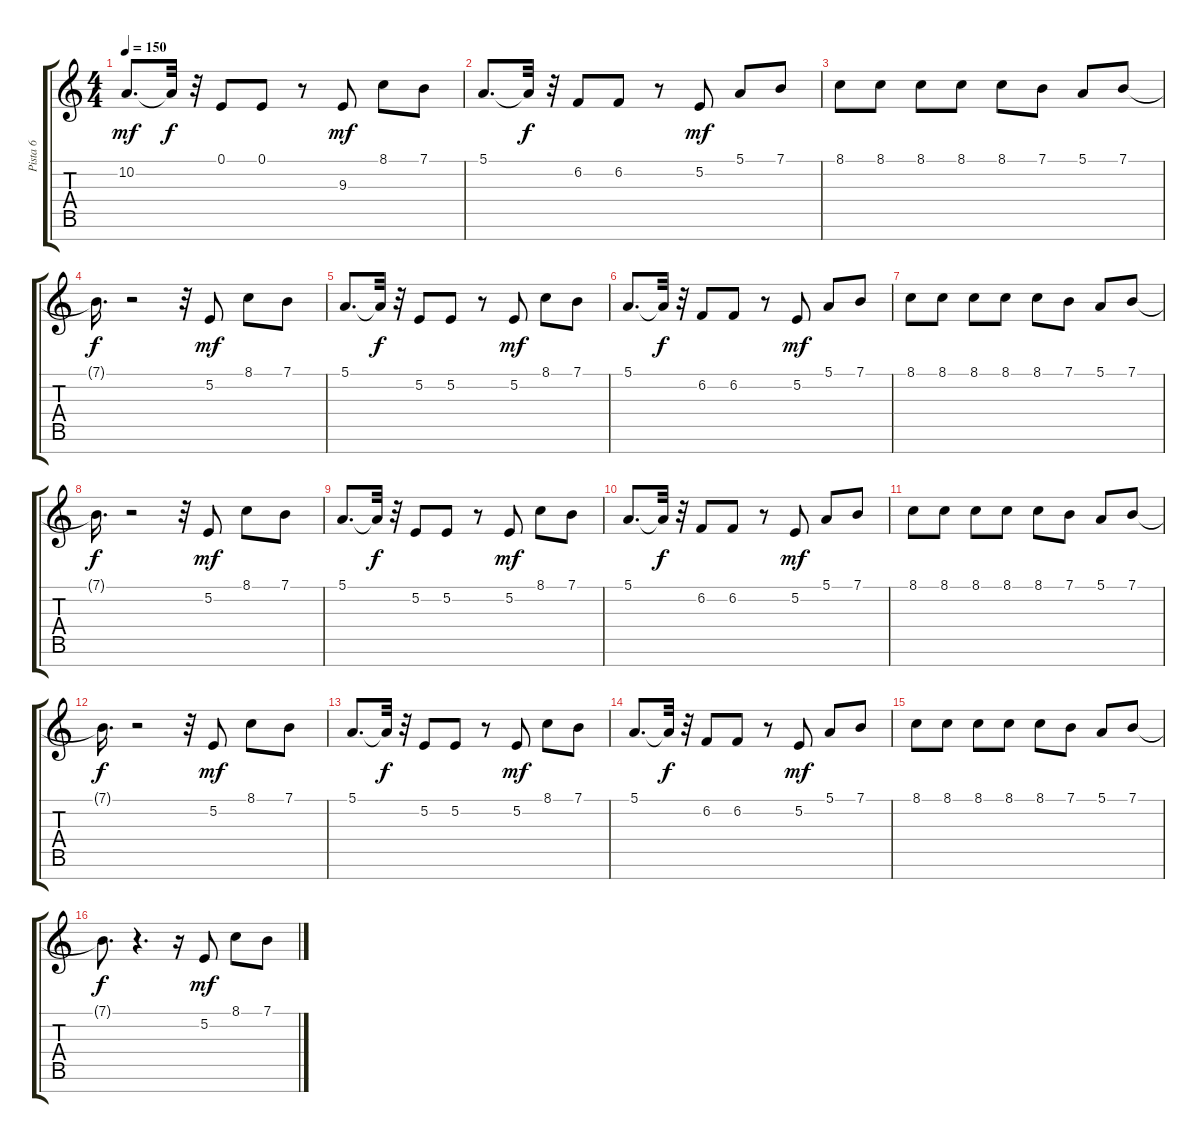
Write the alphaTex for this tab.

\track ("Pista 6" "Pista 6") {instrument panflute}
\staff {score tabs}
\tuning (E4 B3 G3 D3 A2 E2 B1) {hide}
\ts (4 4)
\tempo 150
\clef g2
\ks c
10.2.8{d dy mf} 10.2{t}.32{dy f} r.32 0.1.8 0.1.8 r.8 9.3.8{dy mf} 8.1.8 7.1.8 |
5.1.8{d} 5.1{t}.32{dy f} r.32 6.2.8 6.2.8 r.8 5.2.8{dy mf} 5.1.8 7.1.8 |
8.1.8 8.1.8 8.1.8 8.1.8 8.1.8 7.1.8 5.1.8 7.1.8 |
7.1{t}.16{d dy f} r.2 r.32 5.2.8{dy mf} 8.1.8 7.1.8 |
5.1.8{d} 5.1{t}.32{dy f} r.32 5.2.8 5.2.8 r.8 5.2.8{dy mf} 8.1.8 7.1.8 |
5.1.8{d} 5.1{t}.32{dy f} r.32 6.2.8 6.2.8 r.8 5.2.8{dy mf} 5.1.8 7.1.8 |
8.1.8 8.1.8 8.1.8 8.1.8 8.1.8 7.1.8 5.1.8 7.1.8 |
7.1{t}.16{d dy f} r.2 r.32 5.2.8{dy mf} 8.1.8 7.1.8 |
5.1.8{d} 5.1{t}.32{dy f} r.32 5.2.8 5.2.8 r.8 5.2.8{dy mf} 8.1.8 7.1.8 |
5.1.8{d} 5.1{t}.32{dy f} r.32 6.2.8 6.2.8 r.8 5.2.8{dy mf} 5.1.8 7.1.8 |
8.1.8 8.1.8 8.1.8 8.1.8 8.1.8 7.1.8 5.1.8 7.1.8 |
7.1{t}.16{d dy f} r.2 r.32 5.2.8{dy mf} 8.1.8 7.1.8 |
5.1.8{d} 5.1{t}.32{dy f} r.32 5.2.8 5.2.8 r.8 5.2.8{dy mf} 8.1.8 7.1.8 |
5.1.8{d} 5.1{t}.32{dy f} r.32 6.2.8 6.2.8 r.8 5.2.8{dy mf} 5.1.8 7.1.8 |
8.1.8 8.1.8 8.1.8 8.1.8 8.1.8 7.1.8 5.1.8 7.1.8 |
7.1{t}.8{d dy f} r.4{d} r.16 5.2.8{dy mf} 8.1.8 7.1.8
